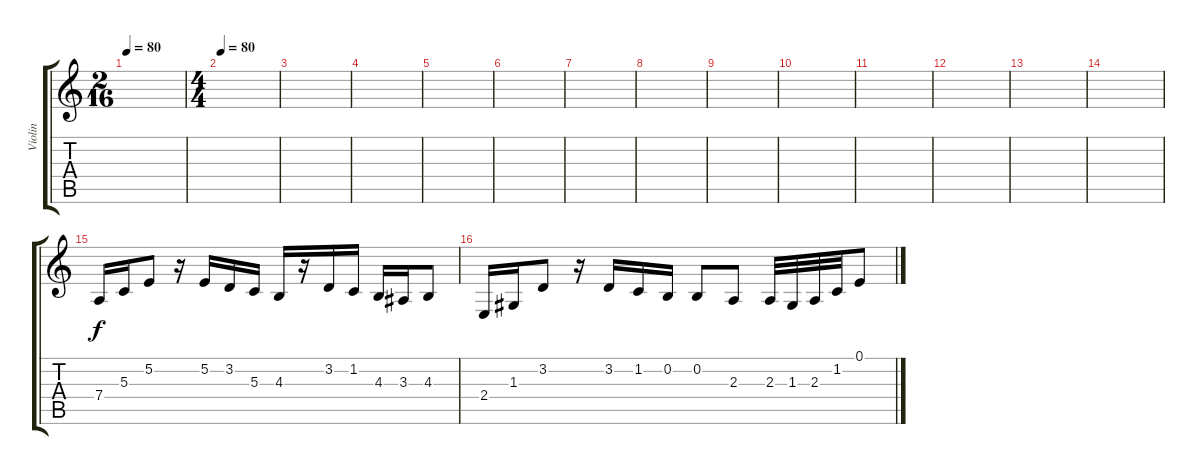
\track ("Violin" "Violin") {instrument violin}
\staff {score tabs}
\tuning (E4 B3 G3 D3 A2 E2) {hide}
\ts (2 16)
\tempo 80
\clef g2
\ks c
|
\ts (4 4)
\tempo 80
|
|
|
|
|
|
|
|
|
|
|
|
|
7.4.16 5.3.16 5.2.8 r.16 5.2.16 3.2.16 5.3.16 4.3.16 r.16 3.2.16 1.2.16 4.3.16 3.3.16 4.3.8 |
2.4.16 1.3.16 3.2.8 r.16 3.2.16 1.2.16 0.2.16 0.2.8 2.3.8 2.3.32 1.3.32 2.3.32 1.2.32 0.1.8
